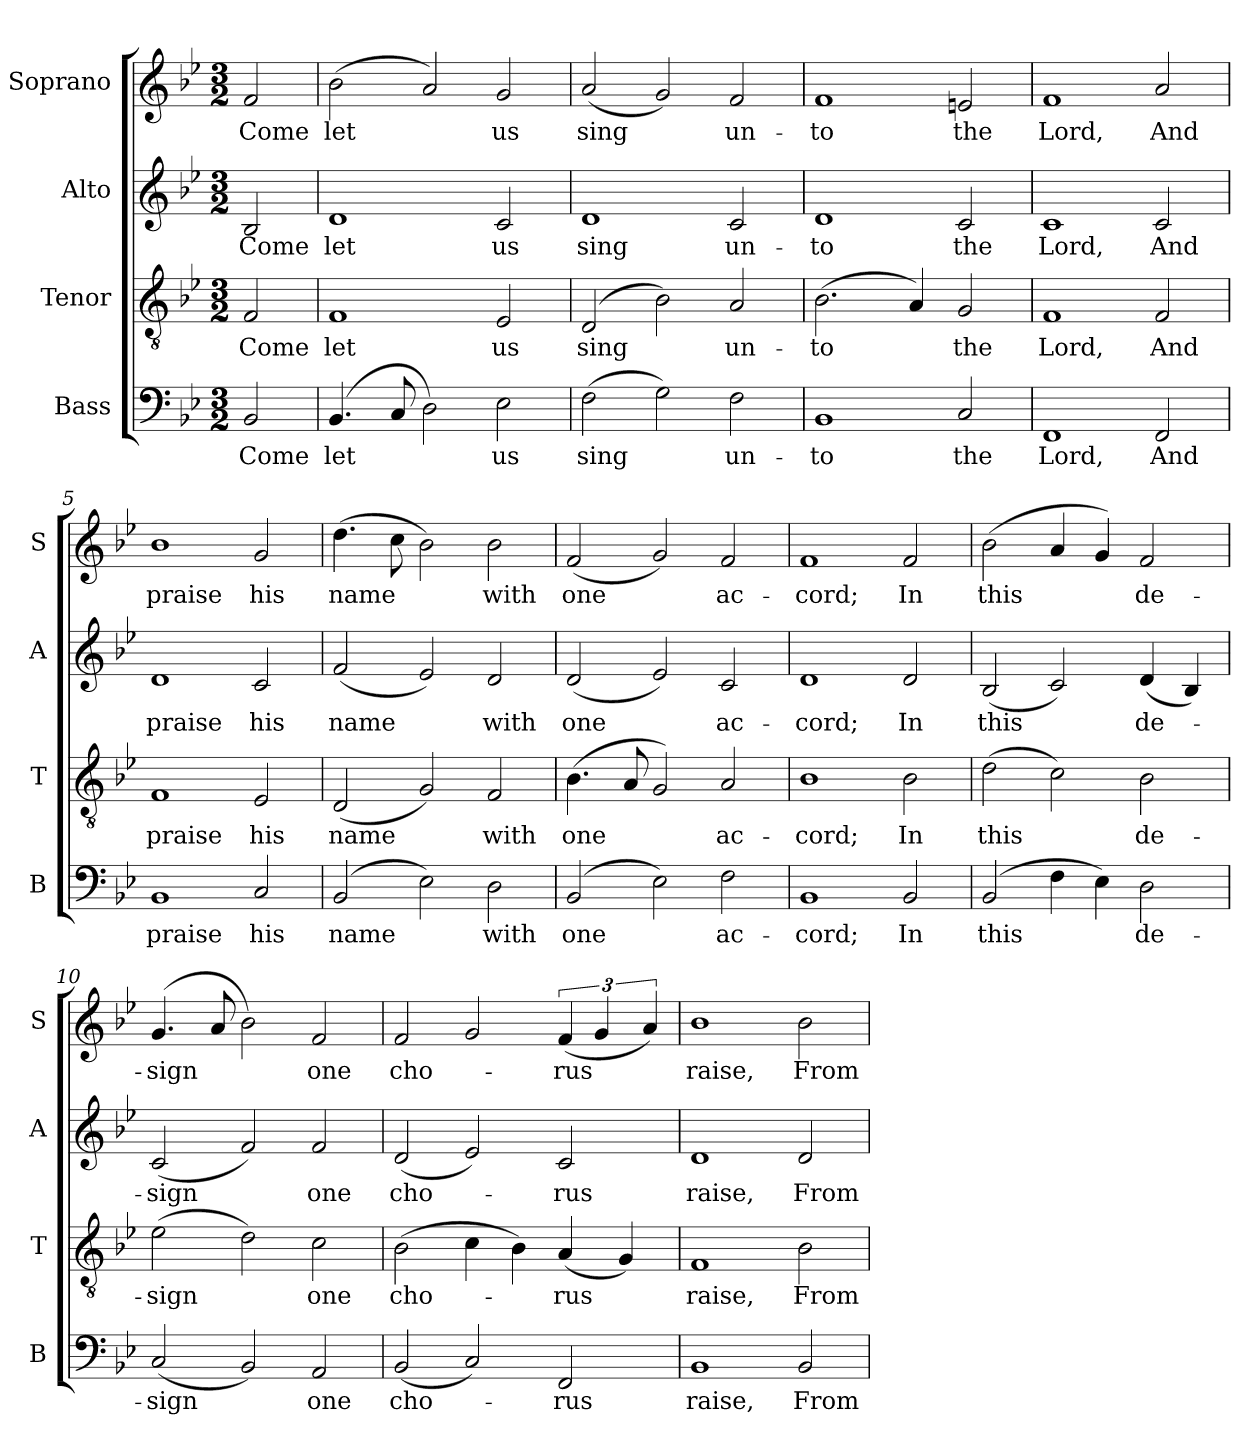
**kern	**text	**kern	**text	**kern	**text	**kern	**text
*part4	*part4	*part3	*part3	*part2	*part2	*part1	*part1
*staff4	*staff4	*staff3	*staff3	*staff2	*staff2	*staff1	*staff1
*I"Bass	*	*I"Tenor	*	*I"Alto	*	*I"Soprano	*
*I'B	*	*I'T	*	*I'A	*	*I'S	*
*clefF4	*	*clefGv2	*	*clefG2	*	*clefG2	*
*k[b-e-]	*	*k[b-e-]	*	*k[b-e-]	*	*k[b-e-]	*
*B-:	*	*B-:	*	*B-:	*	*B-:	*
*M3/2	*	*M3/2	*	*M3/2	*	*M3/2	*
=	=	=	=	=	=	=	=
2BB-/	Come	2F/	Come	2B-/	Come	2f/	Come
=1	=1	=1	=1	=1	=1	=1	=1
(4.BB-/	let	1F	let	1d	let	(2b-\	let
8C/	.	.	.	.	.	.	.
2D\)	.	.	.	.	.	2a/)	.
2E-\	us	2E-/	us	2c/	us	2g/	us
=2	=2	=2	=2	=2	=2	=2	=2
(2F\	sing	(2D/	sing	1d	sing	(2a/	sing
2G\)	.	2B-\)	.	.	.	2g/)	.
2F\	un-	2A/	un-	2c/	un-	2f/	un-
=3	=3	=3	=3	=3	=3	=3	=3
1BB-	-to	(2.B-\	-to	1d	-to	1f	-to
.	.	4A/)	.	.	.	.	.
2C/	the	2G/	the	2c/	the	2en/	the
=4	=4	=4	=4	=4	=4	=4	=4
1FF	Lord,	1F	Lord,	1c	Lord,	1f	Lord,
2FF/	And	2F/	And	2c/	And	2a/	And
=5	=5	=5	=5	=5	=5	=5	=5
1BB-	praise	1F	praise	1d	praise	1b-	praise
2C/	his	2E-/	his	2c/	his	2g/	his
=6	=6	=6	=6	=6	=6	=6	=6
(2BB-/	name	(2D/	name	(2f/	name	(4.dd\	name
.	.	.	.	.	.	8cc\	.
2E-\)	.	2G/)	.	2e-/)	.	2b-\)	.
2D\	with	2F/	with	2d/	with	2b-\	with
!!LO:LB:g=z
=7	=7	=7	=7	=7	=7	=7	=7
(2BB-/	one	(4.B-\	one	(2d/	one	(2f/	one
.	.	8A/	.	.	.	.	.
2E-\)	.	2G/)	.	2e-/)	.	2g/)	.
2F\	ac-	2A/	ac-	2c/	ac-	2f/	ac-
=8	=8	=8	=8	=8	=8	=8	=8
1BB-	-cord;	1B-	-cord;	1d	-cord;	1f	-cord;
2BB-/	In	2B-\	In	2d/	In	2f/	In
=9	=9	=9	=9	=9	=9	=9	=9
(2BB-/	this	(2d\	this	(2B-/	this	(2b-\	this
4F\	.	2c\)	.	2c/)	.	4a/	.
4E-\)	.	.	.	.	.	4g/)	.
2D\	de-	2B-\	de-	(4d/	de-	2f/	de-
.	.	.	.	4B-/)	.	.	.
=10	=10	=10	=10	=10	=10	=10	=10
(2C/	-sign	(2e-\	-sign	(2c/	-sign	(4.g/	-sign
.	.	.	.	.	.	8a/	.
2BB-/)	.	2d\)	.	2f/)	.	2b-\)	.
2AA/	one	2c\	one	2f/	one	2f/	one
=11	=11	=11	=11	=11	=11	=11	=11
(2BB-/	cho-	(2B-\	cho-	(2d/	cho-	2f/	cho-
2C/)	.	4c\	.	2e-/)	.	2g/	.
.	.	4B-\)	.	.	.	.	.
2FF/	-rus	(4A/	-rus	2c/	-rus	(6f/	-rus
.	.	.	.	.	.	6g/	.
.	.	4G/)	.	.	.	.	.
.	.	.	.	.	.	6a/)	.
=12	=12	=12	=12	=12	=12	=12	=12
1BB-	raise,	1F	raise,	1d	raise,	1b-	raise,
2BB-/	From	2B-\	From	2d/	From	2b-\	From
=	=	=	=	=	=	=	=
*-	*-	*-	*-	*-	*-	*-	*-
